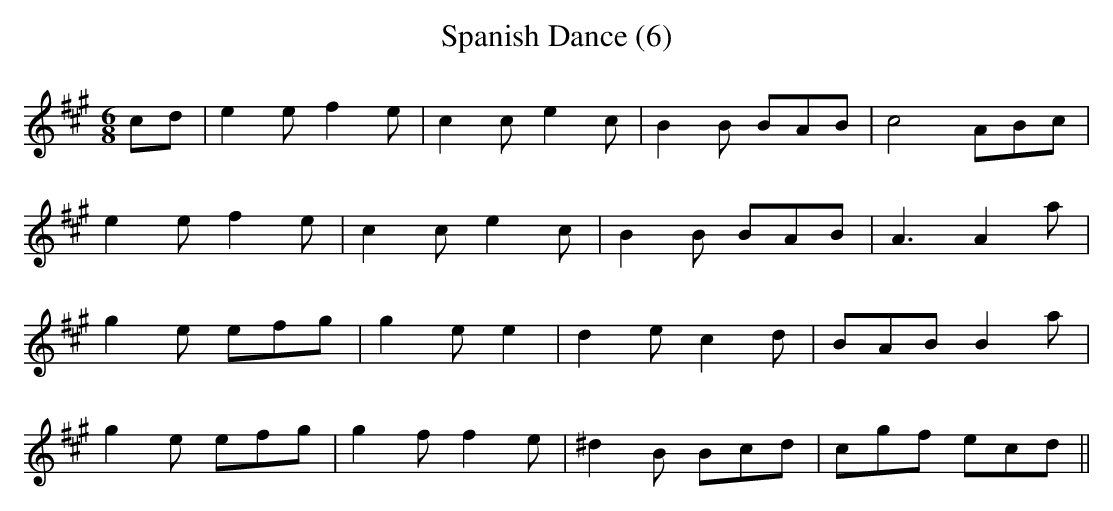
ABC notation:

X:1
T: Spanish Dance (6)
M:6/8
L:1/8
K:A
cd|e2e f2e|c2c e2c|B2B BAB|c4 ABc|
e2e f2e|c2c e2c|B2B BAB|A3 A2a|
g2e efg|g2e e2|d2e c2d|BAB B2a|
g2e efg|g2f f2e|^d2 B Bcd |cgf ecd||
